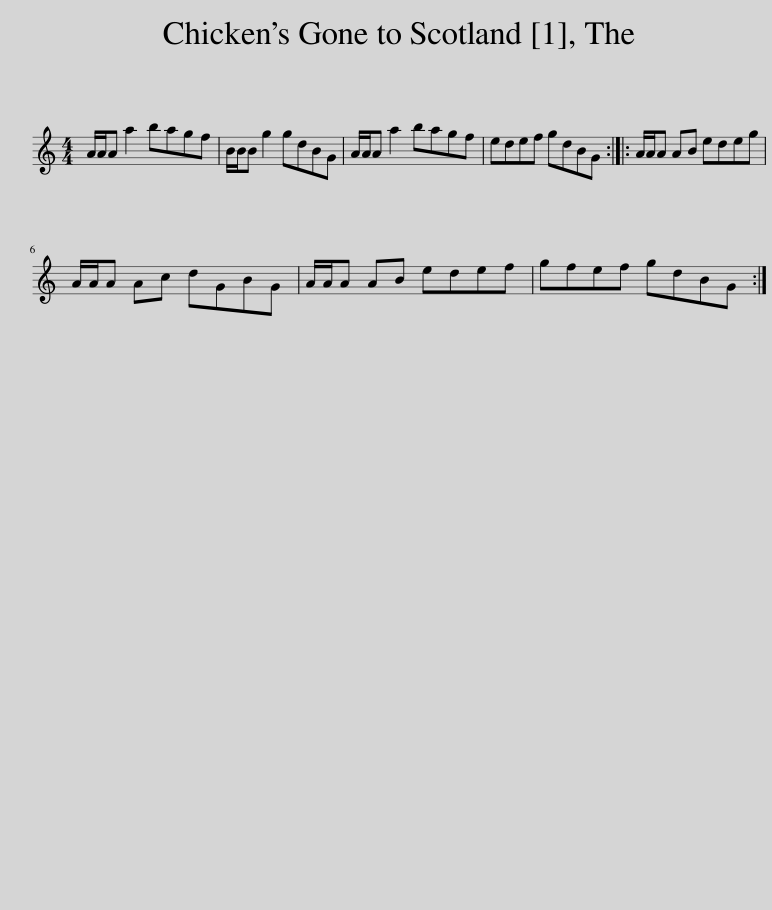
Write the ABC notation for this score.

X:1
L:1/8
M:4/4
I:linebreak $
K:C
V:1 treble
V:1
 A/A/A a2 bagf | B/B/B g2 gdBG | A/A/A a2 bagf | edef gdBG :: A/A/A AB edeg |$ %5
 A/A/A Ac dGBG | A/A/A AB edef | gfef gdBG :| %8
